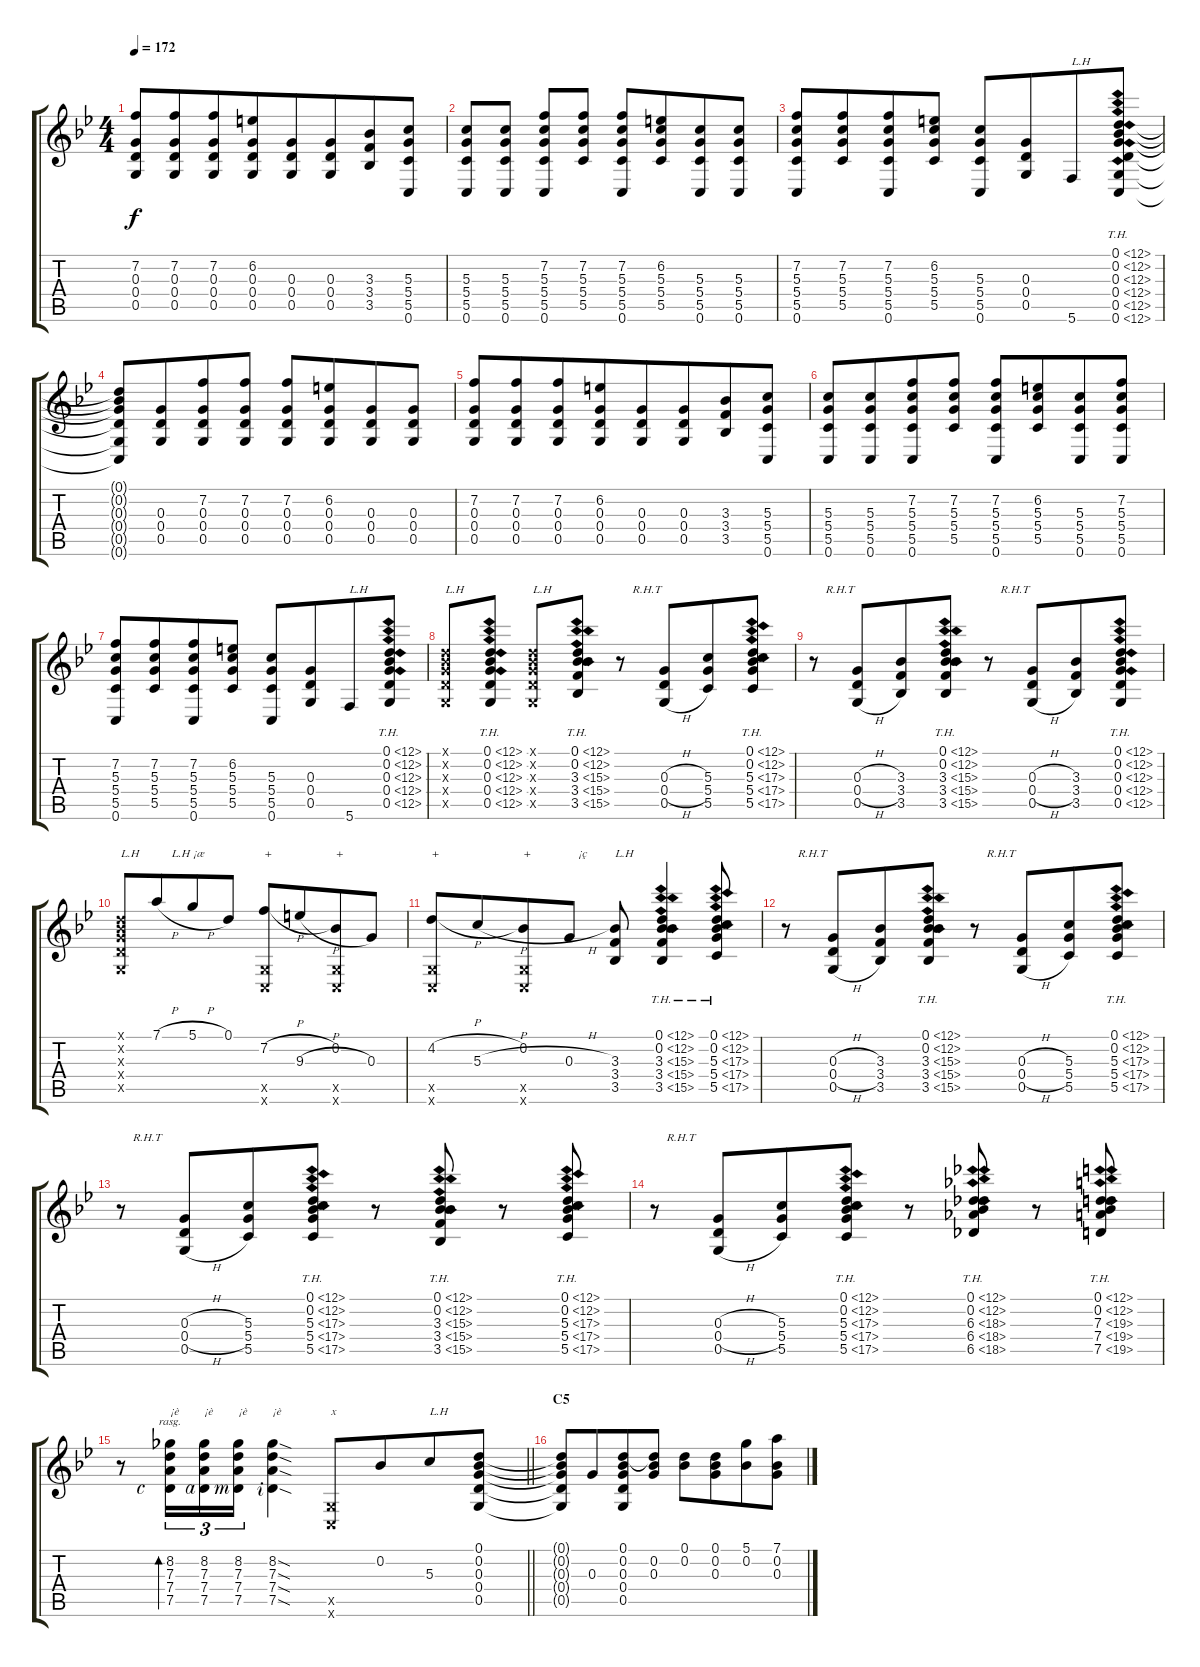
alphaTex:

\track "" {instrument acousticguitarsteel}
\staff {score tabs}
\tuning (D4 Bb3 G3 D3 G2 C2) {hide}
\ts (4 4)
\tempo 172
\clef g2
\ks bb
(7.2 0.3 0.4 0.5).8{dy f} (7.2 0.3 0.4 0.5).8{beam merge} (7.2 0.3 0.4 0.5).8 (6.2 0.3 0.4 0.5).8{beam merge} (0.3 0.4 0.5).8 (0.3 0.4 0.5).8{beam merge} (3.3 3.4 3.5).8 (5.3 5.4 5.5 0.6).8 |
(5.3 5.4 5.5 0.6).8 (5.3 5.4 5.5 0.6).8 (7.2 5.3 5.4 5.5 0.6).8 (7.2 5.3 5.4 5.5).8 (7.2 5.3 5.4 5.5 0.6).8 (6.2 5.3 5.4 5.5).8{beam merge} (5.3 5.4 5.5 0.6).8 (5.3 5.4 5.5 0.6).8 |
(7.2 5.3 5.4 5.5 0.6).8 (7.2 5.3 5.4 5.5).8{beam merge} (7.2 5.3 5.4 5.5 0.6).8 (6.2 5.3 5.4 5.5).8 (5.3 5.4 5.5 0.6).8 (0.3 0.4 0.5).8{beam merge} 5.6.8{txt "L.H"} (0.1{th 12} 0.2{th 12} 0.3{th 12} 0.4{th 12} 0.5{th 12} 0.6{th 12}).8 |
(0.1{t} 0.2{t} 0.3{t} 0.4{t} 0.5{t} 0.6{t}).8 (0.3 0.4 0.5).8{beam merge} (7.2 0.3 0.4 0.5).8 (7.2 0.3 0.4 0.5).8{beam split} (7.2 0.3 0.4 0.5).8 (6.2 0.3 0.4 0.5).8{beam merge} (0.3 0.4 0.5).8 (0.3 0.4 0.5).8 |
(7.2 0.3 0.4 0.5).8 (7.2 0.3 0.4 0.5).8{beam merge} (7.2 0.3 0.4 0.5).8 (6.2 0.3 0.4 0.5).8{beam merge} (0.3 0.4 0.5).8 (0.3 0.4 0.5).8{beam merge} (3.3 3.4 3.5).8 (5.3 5.4 5.5 0.6).8 |
(5.3 5.4 5.5 0.6).8 (5.3 5.4 5.5 0.6).8{beam merge} (7.2 5.3 5.4 5.5 0.6).8 (7.2 5.3 5.4 5.5).8 (7.2 5.3 5.4 5.5 0.6).8 (6.2 5.3 5.4 5.5).8{beam merge} (5.3 5.4 5.5 0.6).8 (7.2 5.3 5.4 5.5 0.6).8 |
(7.2 5.3 5.4 5.5 0.6).8 (7.2 5.3 5.4 5.5).8{beam merge} (7.2 5.3 5.4 5.5 0.6).8{beam merge} (6.2 5.3 5.4 5.5).8{beam split} (5.3 5.4 5.5 0.6).8 (0.3 0.4 0.5).8{beam merge} 5.6.8{txt "L.H"} (0.1{th 12} 0.2{th 12} 0.3{th 12} 0.4{th 12} 0.5{th 12}).8 |
(0.1{x} 0.2{x} 0.3{x} 0.4{x} 0.5{x}).8{txt "L.H"} (0.1{th 12} 0.2{th 12} 0.3{th 12} 0.4{th 12} 0.5{th 12}).8 (0.1{x} 0.2{x} 0.3{x} 0.4{x} 0.5{x}).8{txt "L.H"} (0.1{th 12} 0.2{th 12} 3.3{th 12} 3.4{th 12} 3.5{th 12}).8 r.8{txt "    R.H.T"} (0.3{h} 0.4{h} 0.5{h}).8{beam merge} (5.3 5.4 5.5).8 (0.1{th 12} 0.2{th 12} 5.3{th 12} 5.4{th 12} 5.5{th 12}).8 |
r.8{txt "    R.H.T"} (0.3{h} 0.4{h} 0.5{h}).8{beam merge} (3.3 3.4 3.5).8{beam merge} (0.1{th 12} 0.2{th 12} 3.3{th 12} 3.4{th 12} 3.5{th 12}).8 r.8{txt "    R.H.T"} (0.3{h} 0.4{h} 0.5{h}).8{beam merge} (3.3 3.4 3.5).8{beam merge} (0.1{th 12} 0.2{th 12} 0.3{th 12} 0.4{th 12} 0.5{th 12}).8 |
(0.1{x} 0.2{x} 0.3{x} 0.4{x} 0.5{x}).8{txt "L.H"} 7.1{h}.8{txt "     L.H ¡æ" beam merge} 5.1{h}.8 0.1.8 (7.2{h} 0.5{x} 0.6{x}).8{txt "+"} 9.3{h}.8{beam merge} (0.2 0.5{x} 0.6{x}).8{txt "+"} 0.3.8 |
(4.2{h} 0.5{x} 0.6{x}).8{txt "+"} 5.3{h}.8{beam merge} (0.2 0.5{x} 0.6{x}).8{txt "+"} 0.3{h}.8{txt "   ¡ç"} (3.3 3.4 3.5).8{txt "L.H"} (0.1{th 12} 0.2{th 12} 3.3{th 12} 3.4{th 12} 3.5{th 12}).4 (0.1{th 12} 0.2{th 12} 5.3{th 12} 5.4{th 12} 5.5{th 12}).8 |
r.8{txt "    R.H.T"} (0.3{h} 0.4{h} 0.5{h}).8{beam merge} (3.3 3.4 3.5).8{beam merge} (0.1{th 12} 0.2{th 12} 3.3{th 12} 3.4{th 12} 3.5{th 12}).8 r.8{txt "    R.H.T"} (0.3{h} 0.4{h} 0.5{h}).8{beam merge} (5.3 5.4 5.5).8 (0.1{th 12} 0.2{th 12} 5.3{th 12} 5.4{th 12} 5.5{th 12}).8 |
r.8{txt "    R.H.T"} (0.3{h} 0.4{h} 0.5{h}).8{beam merge} (5.3 5.4 5.5).8 (0.1{th 12} 0.2{th 12} 5.3{th 12} 5.4{th 12} 5.5{th 12}).8 r.8 (0.1{th 12} 0.2{th 12} 3.3{th 12} 3.4{th 12} 3.5{th 12}).8 r.8 (0.1{th 12} 0.2{th 12} 5.3{th 12} 5.4{th 12} 5.5{th 12}).8 |
r.8{txt "    R.H.T"} (0.3{h} 0.4{h} 0.5{h}).8{beam merge} (5.3 5.4 5.5).8 (0.1{th 12} 0.2{th 12} 5.3{th 12} 5.4{th 12} 5.5{th 12}).8 r.8 (0.1{th 12} 0.2{th 12} 6.3{th 12} 6.4{th 12} 6.5{th 12}).8 r.8 (0.1{th 12} 0.2{th 12} 7.3{th 12} 7.4{th 12} 7.5{th 12}).8 |
\barLineRight lightlight
r.8 (8.2 7.3 7.4 7.5{rf 5}).16{tu (3 2) bd 120 rasg ii txt "¡è"} (8.2 7.3 7.4 7.5{rf 4}).16{tu (3 2) txt "¡è"} (8.2 7.3 7.4 7.5{rf 3}).16{tu (3 2) txt "¡è"} (8.2{sod} 7.3{sod} 7.4{sod} 7.5{sod rf 2}).4{txt "¡è"} (0.5{x} 0.6{x}).8{txt "x"} 0.2.8{beam merge} 5.3.8{txt "L.H"} (0.1 0.2 0.3 0.4 0.5).8 |
\section ("" "C5")
(0.1{t} 0.2{t} 0.3{t} 0.4{t} 0.5{t}).8 0.3.8{beam merge} (0.1 0.2 0.3 0.4 0.5).8 (0.1{t} 0.2 0.3).8 (0.1 0.2).8{beam merge} (0.1 0.2 0.3).8{beam merge} (5.1 0.2).8 (7.1 0.2 0.3).8
